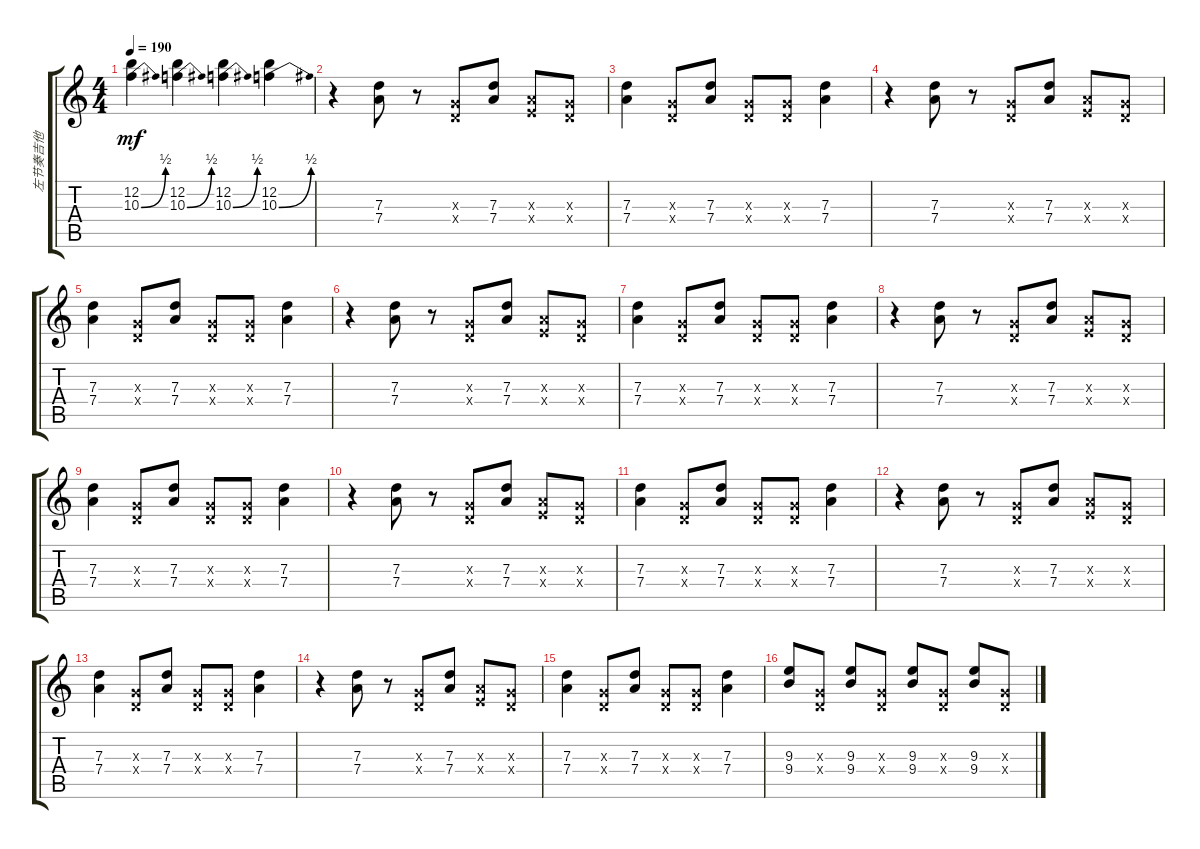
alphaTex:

\track ("左节奏吉他" "左节奏吉他") {instrument acousticguitarsteel}
\staff {score tabs}
\tuning (E4 B3 G3 D3 A2 E2) {hide}
\ts (4 4)
\tempo 190
\clef g2
\ks c
(12.2 10.3{be (bend 0 0 60 2)}).4{dy mf} (12.2 10.3{be (bend 0 0 60 2)}).4 (12.2 10.3{be (bend 0 0 60 2)}).4 (12.2 10.3{be (bend 0 0 60 2)}).4 |
r.4 (7.3 7.4).8 r.8 (0.3{x} 0.4{x}).8 (7.3 7.4).8 (2.3{x} 2.4{x}).8 (0.3{x} 0.4{x}).8 |
(7.3 7.4).4 (0.3{x} 0.4{x}).8 (7.3 7.4).8 (0.3{x} 0.4{x}).8 (0.3{x} 0.4{x}).8 (7.3 7.4).4 |
r.4 (7.3 7.4).8 r.8 (0.3{x} 0.4{x}).8 (7.3 7.4).8 (2.3{x} 2.4{x}).8 (0.3{x} 0.4{x}).8 |
(7.3 7.4).4 (0.3{x} 0.4{x}).8 (7.3 7.4).8 (0.3{x} 0.4{x}).8 (0.3{x} 0.4{x}).8 (7.3 7.4).4 |
r.4 (7.3 7.4).8 r.8 (0.3{x} 0.4{x}).8 (7.3 7.4).8 (2.3{x} 2.4{x}).8 (0.3{x} 0.4{x}).8 |
(7.3 7.4).4 (0.3{x} 0.4{x}).8 (7.3 7.4).8 (0.3{x} 0.4{x}).8 (0.3{x} 0.4{x}).8 (7.3 7.4).4 |
r.4 (7.3 7.4).8 r.8 (0.3{x} 0.4{x}).8 (7.3 7.4).8 (2.3{x} 2.4{x}).8 (0.3{x} 0.4{x}).8 |
(7.3 7.4).4 (0.3{x} 0.4{x}).8 (7.3 7.4).8 (0.3{x} 0.4{x}).8 (0.3{x} 0.4{x}).8 (7.3 7.4).4 |
r.4 (7.3 7.4).8 r.8 (0.3{x} 0.4{x}).8 (7.3 7.4).8 (2.3{x} 2.4{x}).8 (0.3{x} 0.4{x}).8 |
(7.3 7.4).4 (0.3{x} 0.4{x}).8 (7.3 7.4).8 (0.3{x} 0.4{x}).8 (0.3{x} 0.4{x}).8 (7.3 7.4).4 |
r.4 (7.3 7.4).8 r.8 (0.3{x} 0.4{x}).8 (7.3 7.4).8 (2.3{x} 2.4{x}).8 (0.3{x} 0.4{x}).8 |
(7.3 7.4).4 (0.3{x} 0.4{x}).8 (7.3 7.4).8 (0.3{x} 0.4{x}).8 (0.3{x} 0.4{x}).8 (7.3 7.4).4 |
r.4 (7.3 7.4).8 r.8 (0.3{x} 0.4{x}).8 (7.3 7.4).8 (2.3{x} 2.4{x}).8 (0.3{x} 0.4{x}).8 |
(7.3 7.4).4 (0.3{x} 0.4{x}).8 (7.3 7.4).8 (0.3{x} 0.4{x}).8 (0.3{x} 0.4{x}).8 (7.3 7.4).4 |
(9.3 9.4).8 (0.3{x} 0.4{x}).8 (9.3 9.4).8 (0.3{x} 0.4{x}).8 (9.3 9.4).8 (0.3{x} 0.4{x}).8 (9.3 9.4).8 (0.3{x} 0.4{x}).8
